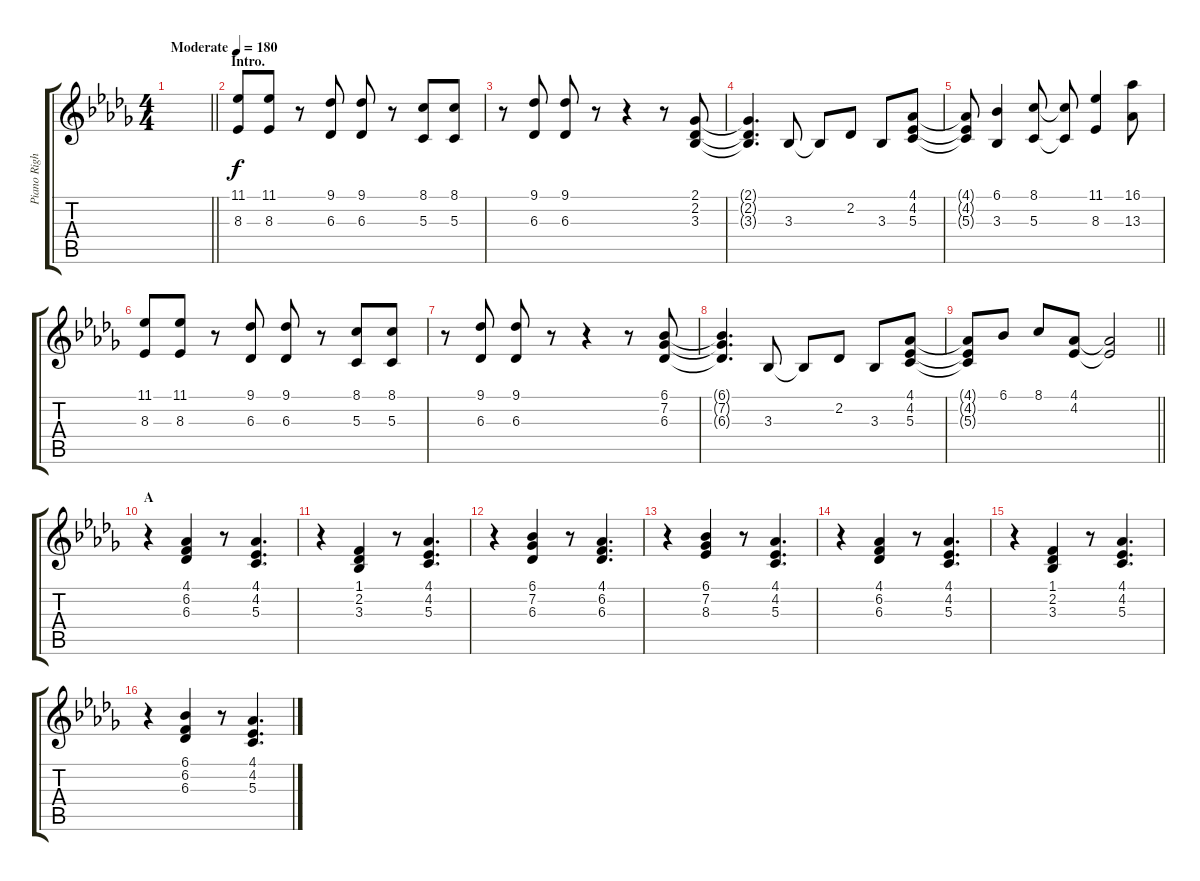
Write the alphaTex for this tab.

\track ("Piano Right (Kotobuki Tsumugi)" "Piano Righ") {instrument acousticgrandpiano}
\staff {score tabs}
\tuning (E4 B3 G3 D3 A2 E2) {hide}
\ts (4 4)
\tempo (180 "Moderate")
\clef g2
\barLineRight lightlight
\ks db
|
\section ("" "Intro.")
(11.1 8.3).8 (11.1 8.3).8 r.8 (9.1 6.3).8 (9.1 6.3).8 r.8 (8.1 5.3).8 (8.1 5.3).8 |
r.8 (9.1 6.3).8 (9.1 6.3).8 r.8 r.4 r.8 (2.1 2.2 3.3).8 |
(2.1{t} 2.2{t} 3.3{t}).4{d} 3.3.8 3.3{t}.8 2.2.8 3.3.8 (4.1 4.2 5.3).8 |
(4.1{t} 4.2{t} 5.3{t}).8 (6.1 3.3).4 (8.1 5.3).8 (8.1{t} 5.3{t}).8 (11.1 8.3).4 (16.1 13.3).8 |
(11.1 8.3).8 (11.1 8.3).8 r.8 (9.1 6.3).8 (9.1 6.3).8 r.8 (8.1 5.3).8 (8.1 5.3).8 |
r.8 (9.1 6.3).8 (9.1 6.3).8 r.8 r.4 r.8 (6.1 7.2 6.3).8 |
(6.1{t} 7.2{t} 6.3{t}).4{d} 3.3.8 3.3{t}.8 2.2.8 3.3.8 (4.1 4.2 5.3).8 |
\barLineRight lightlight
(4.1{t} 4.2{t} 5.3{t}).8 6.1.8 8.1.8 (4.1 4.2).8 (4.1{t} 4.2{t}).2 |
\section ("" "A")
r.4 (4.1 6.2 6.3).4 r.8 (4.1 4.2 5.3).4{d} |
r.4 (1.1 2.2 3.3).4 r.8 (4.1 4.2 5.3).4{d} |
r.4 (6.1 7.2 6.3).4 r.8 (4.1 6.2 6.3).4{d} |
r.4 (6.1 7.2 8.3).4 r.8 (4.1 4.2 5.3).4{d} |
r.4 (4.1 6.2 6.3).4 r.8 (4.1 4.2 5.3).4{d} |
r.4 (1.1 2.2 3.3).4 r.8 (4.1 4.2 5.3).4{d} |
r.4 (6.1 6.2 6.3).4 r.8 (4.1 4.2 5.3).4{d}
